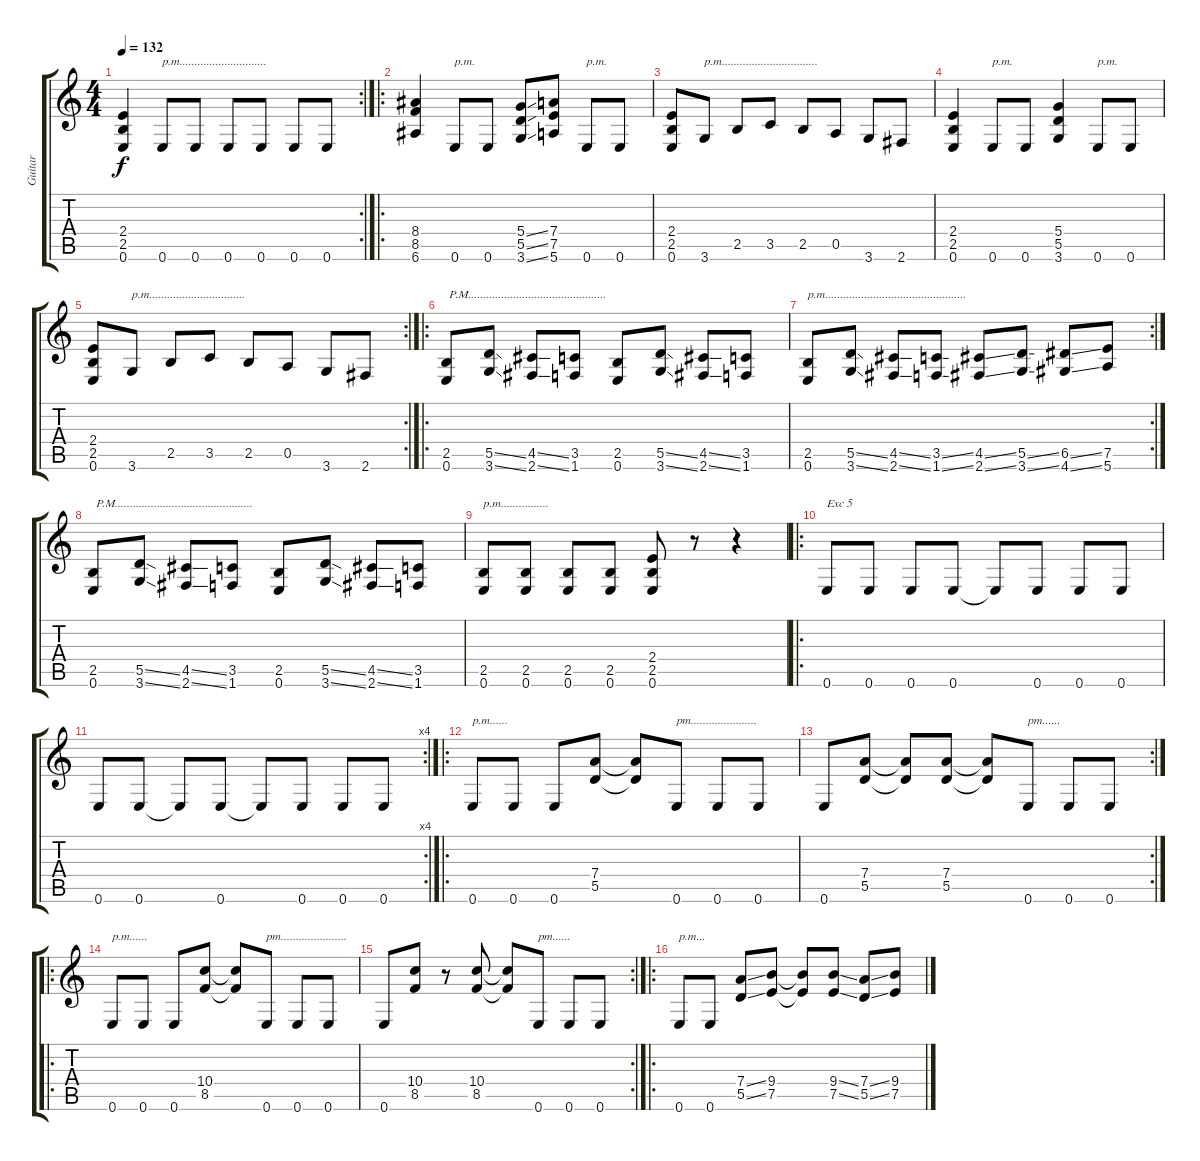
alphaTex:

\track ("Guitar" "Guitar") {instrument distortionguitar}
\staff {score tabs}
\tuning (E4 B3 G3 D3 A2 E2) {hide}
\rc 2
\ts (4 4)
\tempo 132
\clef g2
\ks c
(2.4 2.5 0.6).4{dy f} 0.6.8{txt "p.m............................."} 0.6.8 0.6.8 0.6.8 0.6.8 0.6.8 |
\ro
(8.4 8.5 6.6).4 0.6.8{txt "p.m."} 0.6.8 (5.4{ss} 5.5{ss} 3.6{ss}).8 (7.4 7.5 5.6).8 0.6.8{txt "p.m."} 0.6.8 |
(2.4 2.5 0.6).8 3.6.8{txt "p.m................................"} 2.5.8 3.5.8 2.5.8 0.5.8 3.6.8 2.6.8 |
(2.4 2.5 0.6).4 0.6.8{txt "p.m."} 0.6.8 (5.4 5.5 3.6).4 0.6.8{txt "p.m."} 0.6.8 |
\rc 2
(2.4 2.5 0.6).8 3.6.8{txt "p.m................................"} 2.5.8 3.5.8 2.5.8 0.5.8 3.6.8 2.6.8 |
\ro
(2.5 0.6).8{txt " P.M.............................................."} (5.5{ss} 3.6{ss}).8 (4.5{ss} 2.6{ss}).8 (3.5 1.6).8 (2.5 0.6).8 (5.5{ss} 3.6{ss}).8 (4.5{ss} 2.6{ss}).8 (3.5 1.6).8 |
\rc 2
(2.5 0.6).8{txt "p.m..............................................."} (5.5{ss} 3.6{ss}).8 (4.5{ss} 2.6{ss}).8 (3.5{ss} 1.6{ss}).8 (4.5{ss} 2.6{ss}).8 (5.5{ss} 3.6{ss}).8 (6.5{ss} 4.6{ss}).8 (7.5 5.6).8 |
(2.5 0.6).8{txt " P.M.............................................."} (5.5{ss} 3.6{ss}).8 (4.5{ss} 2.6{ss}).8 (3.5 1.6).8 (2.5 0.6).8 (5.5{ss} 3.6{ss}).8 (4.5{ss} 2.6{ss}).8 (3.5 1.6).8 |
(2.5 0.6).8{txt "p.m................"} (2.5 0.6).8 (2.5 0.6).8 (2.5 0.6).8 (2.4 2.5 0.6).8 r.8 r.4 |
\ro
0.6.8{txt "Exc 5"} 0.6.8 0.6.8 0.6.8 0.6{t}.8 0.6.8 0.6.8 0.6.8 |
\rc 4
0.6.8 0.6.8 0.6{t}.8 0.6.8 0.6{t}.8 0.6.8 0.6.8 0.6.8 |
\ro
0.6.8{txt "p.m......"} 0.6.8 0.6.8 (7.4 5.5).8 (7.4{t} 5.5{t}).8 0.6.8{txt "pm......................"} 0.6.8 0.6.8 |
\rc 2
0.6.8 (7.4 5.5).8 (7.4{t} 5.5{t}).8 (7.4 5.5).8 (7.4{t} 5.5{t}).8 0.6.8{txt "pm......"} 0.6.8 0.6.8 |
\ro
0.6.8{txt "p.m......"} 0.6.8 0.6.8 (10.4 8.5).8 (10.4{t} 8.5{t}).8 0.6.8{txt "pm......................"} 0.6.8 0.6.8 |
\rc 2
0.6.8 (10.4 8.5).8 r.8 (10.4 8.5).8 (10.4{t} 8.5{t}).8 0.6.8{txt "pm......"} 0.6.8 0.6.8 |
\ro
0.6.8{txt "p.m..."} 0.6.8 (7.4{ss} 5.5{ss}).8 (9.4 7.5).8 (9.4{t} 7.5{t}).8 (9.4{ss} 7.5{ss}).8 (7.4{ss} 5.5{ss}).8 (9.4 7.5).8
